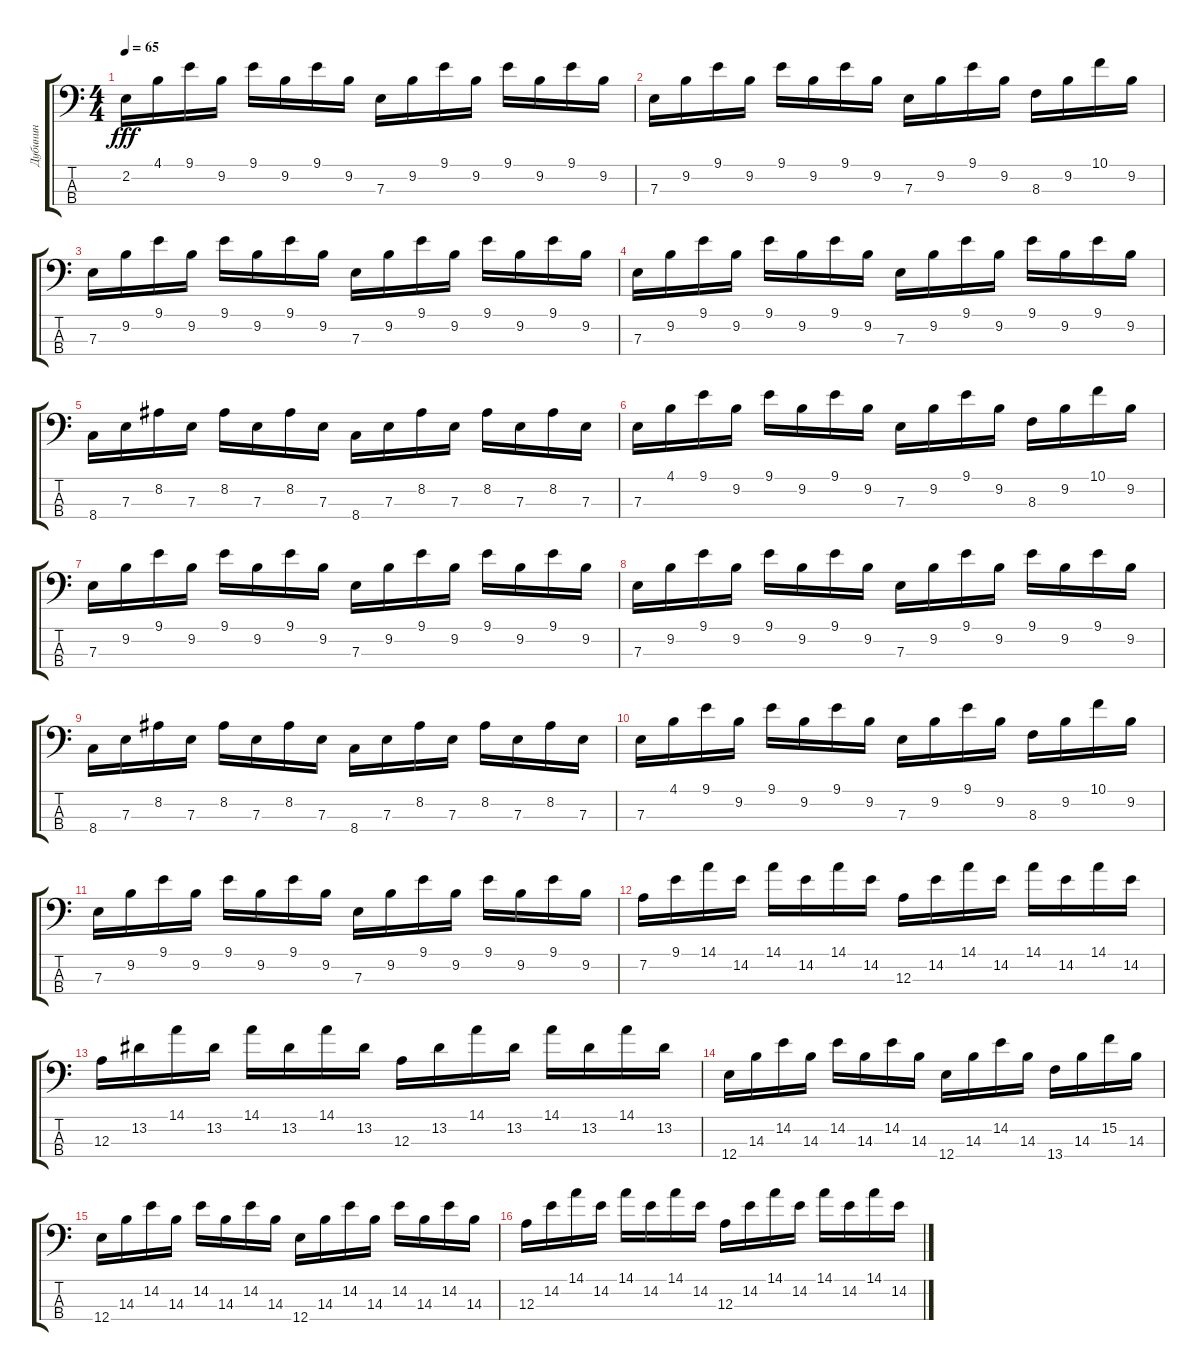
\track ("Дубинин" "Дубинин") {instrument electricbassfinger}
\staff {score tabs}
\tuning (G2 D2 A1 E1) {hide}
\ts (4 4)
\tempo 65
\clef f4
\ks c
2.2.16{dy fff instrument electricbassfinger} 4.1.16 9.1.16 9.2.16 9.1.16 9.2.16 9.1.16 9.2.16 7.3.16 9.2.16 9.1.16 9.2.16 9.1.16 9.2.16 9.1.16 9.2.16 |
7.3.16 9.2.16 9.1.16 9.2.16 9.1.16 9.2.16 9.1.16 9.2.16 7.3.16 9.2.16 9.1.16 9.2.16 8.3.16 9.2.16 10.1.16 9.2.16 |
7.3.16 9.2.16 9.1.16 9.2.16 9.1.16 9.2.16 9.1.16 9.2.16 7.3.16 9.2.16 9.1.16 9.2.16 9.1.16 9.2.16 9.1.16 9.2.16 |
7.3.16 9.2.16 9.1.16 9.2.16 9.1.16 9.2.16 9.1.16 9.2.16 7.3.16 9.2.16 9.1.16 9.2.16 9.1.16 9.2.16 9.1.16 9.2.16 |
8.4.16 7.3.16 8.2.16 7.3.16 8.2.16 7.3.16 8.2.16 7.3.16 8.4.16 7.3.16 8.2.16 7.3.16 8.2.16 7.3.16 8.2.16 7.3.16 |
7.3.16 4.1.16 9.1.16 9.2.16 9.1.16 9.2.16 9.1.16 9.2.16 7.3.16 9.2.16 9.1.16 9.2.16 8.3.16 9.2.16 10.1.16 9.2.16 |
7.3.16 9.2.16 9.1.16 9.2.16 9.1.16 9.2.16 9.1.16 9.2.16 7.3.16 9.2.16 9.1.16 9.2.16 9.1.16 9.2.16 9.1.16 9.2.16 |
7.3.16 9.2.16 9.1.16 9.2.16 9.1.16 9.2.16 9.1.16 9.2.16 7.3.16 9.2.16 9.1.16 9.2.16 9.1.16 9.2.16 9.1.16 9.2.16 |
8.4.16 7.3.16 8.2.16 7.3.16 8.2.16 7.3.16 8.2.16 7.3.16 8.4.16 7.3.16 8.2.16 7.3.16 8.2.16 7.3.16 8.2.16 7.3.16 |
7.3.16 4.1.16 9.1.16 9.2.16 9.1.16 9.2.16 9.1.16 9.2.16 7.3.16 9.2.16 9.1.16 9.2.16 8.3.16 9.2.16 10.1.16 9.2.16 |
7.3.16 9.2.16 9.1.16 9.2.16 9.1.16 9.2.16 9.1.16 9.2.16 7.3.16 9.2.16 9.1.16 9.2.16 9.1.16 9.2.16 9.1.16 9.2.16 |
7.2.16 9.1.16 14.1.16 14.2.16 14.1.16 14.2.16 14.1.16 14.2.16 12.3.16 14.2.16 14.1.16 14.2.16 14.1.16 14.2.16 14.1.16 14.2.16 |
12.3.16 13.2.16 14.1.16 13.2.16 14.1.16 13.2.16 14.1.16 13.2.16 12.3.16 13.2.16 14.1.16 13.2.16 14.1.16 13.2.16 14.1.16 13.2.16 |
12.4.16 14.3.16 14.2.16 14.3.16 14.2.16 14.3.16 14.2.16 14.3.16 12.4.16 14.3.16 14.2.16 14.3.16 13.4.16 14.3.16 15.2.16 14.3.16 |
12.4.16 14.3.16 14.2.16 14.3.16 14.2.16 14.3.16 14.2.16 14.3.16 12.4.16 14.3.16 14.2.16 14.3.16 14.2.16 14.3.16 14.2.16 14.3.16 |
12.3.16 14.2.16 14.1.16 14.2.16 14.1.16 14.2.16 14.1.16 14.2.16 12.3.16 14.2.16 14.1.16 14.2.16 14.1.16 14.2.16 14.1.16 14.2.16
